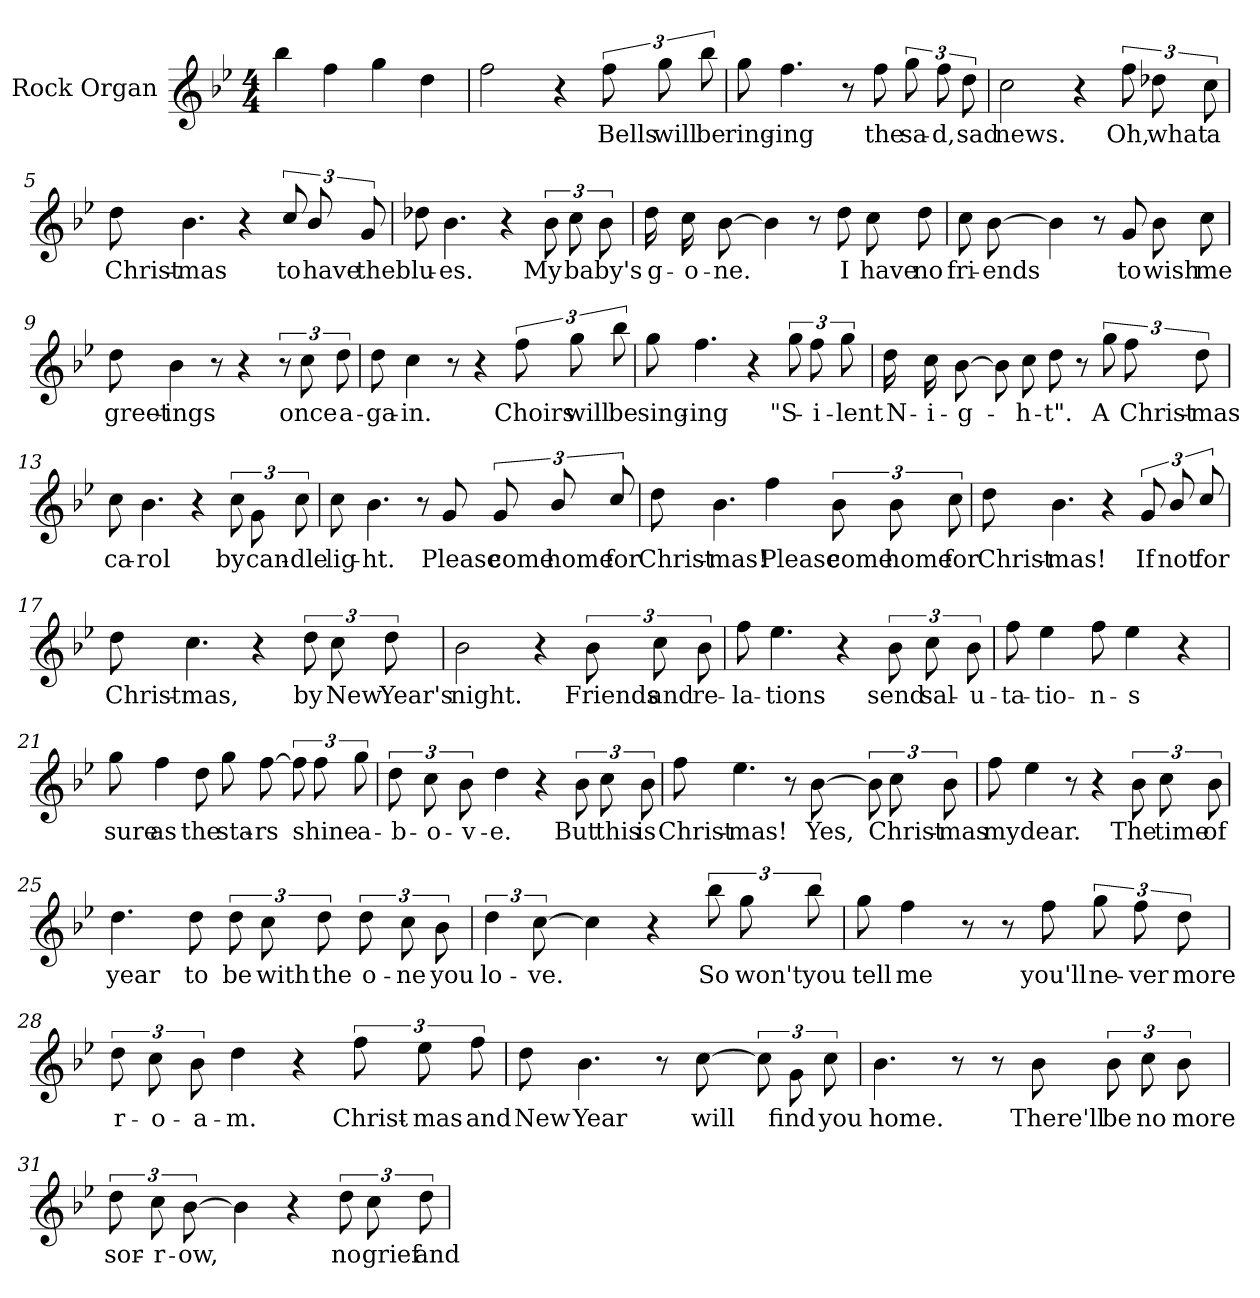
**kern	**text
*part1	*part1
*staff1	*staff1
*I"Rock Organ	*
*I'Rock Organ	*
*clefG2	*
*k[b-e-]	*
*M4/4	*
=1	=1
4bb-\	.
4ff\	.
4gg\	.
4dd\	.
=2	=2
2ff\	.
4r	.
12ff\L	Bells
12gg\	will
12bb-\	be
=3	=3
8gg\	ring-
4.ff\	ing
8r	.
8ff\	the
12gg\L	sa-
12ff\	d,
12dd\	sad
=4	=4
2cc\	news.
4r	.
12ff\L	Oh,
12dd-X\	what
12cc\	a
!!LO:LB:g=z
=5	=5
8dd\	Christ-
4.b-\	mas
4r	.
12cc/L	to
12b-/	have
12g/	the
=6	=6
8dd-X\	blu-
4.b-\	es.
4r	.
12b-\L	My
12cc\	ba
12b-\	by's
=7	=7
16dd\LL	g-
16cc\J	o-
[>8b-\	ne.
4b-\]	.
8r	.
8dd\	I
8cc\L	have
8dd\	no
!!LO:LB:g=z
=8	=8
8cc\L	fri-
[>8b-\	ends
4b-\]	.
8r	.
8g/	to
8b-\L	wish
8cc\	me
=9	=9
8dd\	greet-
4b-\	ings
8r	.
4r	.
12r	.
12cc\	once
12dd\	a-
=10	=10
8dd\	ga-
4cc\	in.
8r	.
4r	.
12ff\L	Choirs
12gg\	will
12bb-\	be
!!LO:LB:g=z
=11	=11
8gg\	sing-
4.ff\	ing
4r	.
12gg\L	"S-
12ff\	i-
12gg\	lent
=12	=12
16dd\LL	N-
16cc\J	i-
[>8b-\	g-
8b-\L]	.
8cc\	h-
8dd\	t".
8r	.
12gg\L	A
12ff\	Christ-
12dd\	mas
=13	=13
8cc\	ca-
4.b-\	rol
4r	.
12cc\L	by
12g\	can-
12cc\	dle
!!LO:LB:g=z
=14	=14
8cc\	lig-
4.b-\	ht.
8r	.
8g/	Please
12g/L	come
12b-/	home
12cc/	for
=15	=15
8dd\	Christ-
4.b-\	mas!
4ff\	Please
12b-\L	come
12b-\	home
12cc\	for
=16	=16
8dd\	Christ-
4.b-\	mas!
4r	.
12g/L	If
12b-/	not
12cc/	for
!!LO:LB:g=z
=17	=17
8dd\	Christ-
4.cc\	mas,
4r	.
12dd\L	by
12cc\	New
12dd\	Year's
=18	=18
2b-\	night.
4r	.
12b-\L	Friends
12cc\	and
12b-\	re-
=19	=19
8ff\	la-
4.ee-\	tions
4r	.
12b-\L	send
12cc\	sal-
12b-\	u-
=20	=20
8ff\	ta-
4ee-\	tio-
8ff\	n-
4ee-\	s
4r	.
!!LO:LB:g=z
=21	=21
8gg\	sure
4ff\	as
8dd\	the
8gg\L	sta-
[>8ff\	rs
12ff\L]	.
12ff\	shine
12gg\	a-
=22	=22
12dd\L	b-
12cc\	o-
12b-\	v-
4dd\	e.
4r	.
12b-\L	But
12cc\	this
12b-\	is
=23	=23
8ff\	Christ-
4.ee-\	mas!
8r	.
[>8b-\	Yes,
12b-\L]	.
12cc\	Christ-
12b-\	mas
!!LO:PB:g=z
=24	=24
8ff\	my
4ee-\	dear.
8r	.
4r	.
12b-\L	The
12cc\	time
12b-\	of
=25	=25
4.dd\	year
8dd\	to
12dd\L	be
12cc\	with
12dd\	the
12dd\L	o-
12cc\	ne
12b-\	you
=26	=26
6dd\	lo-
[>12cc\	ve.
4cc\]	.
4r	.
12bb-\L	So
12gg\	won't
12bb-\	you
!!LO:LB:g=z
=27	=27
8gg\	tell
4ff\	me
8r	.
8r	.
8ff\	you'll
12gg\L	ne-
12ff\	ver
12dd\	more
=28	=28
12dd\L	r-
12cc\	o-
12b-\	a-
4dd\	m.
4r	.
12ff\L	Christ-
12ee-\	mas
12ff\	and
=29	=29
8dd\	New
4.b-\	Year
8r	.
[>8cc\	will
12cc\L]	.
12g\	find
12cc\	you
!!LO:LB:g=z
=30	=30
4.b-\	home.
8r	.
8r	.
8b-\	There'll
12b-\L	be
12cc\	no
12b-\	more
=31	=31
12dd\L	sor-
12cc\	r-
[>12b-\	ow,
4b-\]	.
4r	.
12dd\L	no
12cc\	grief
12dd\	and
=	=
*-	*-
